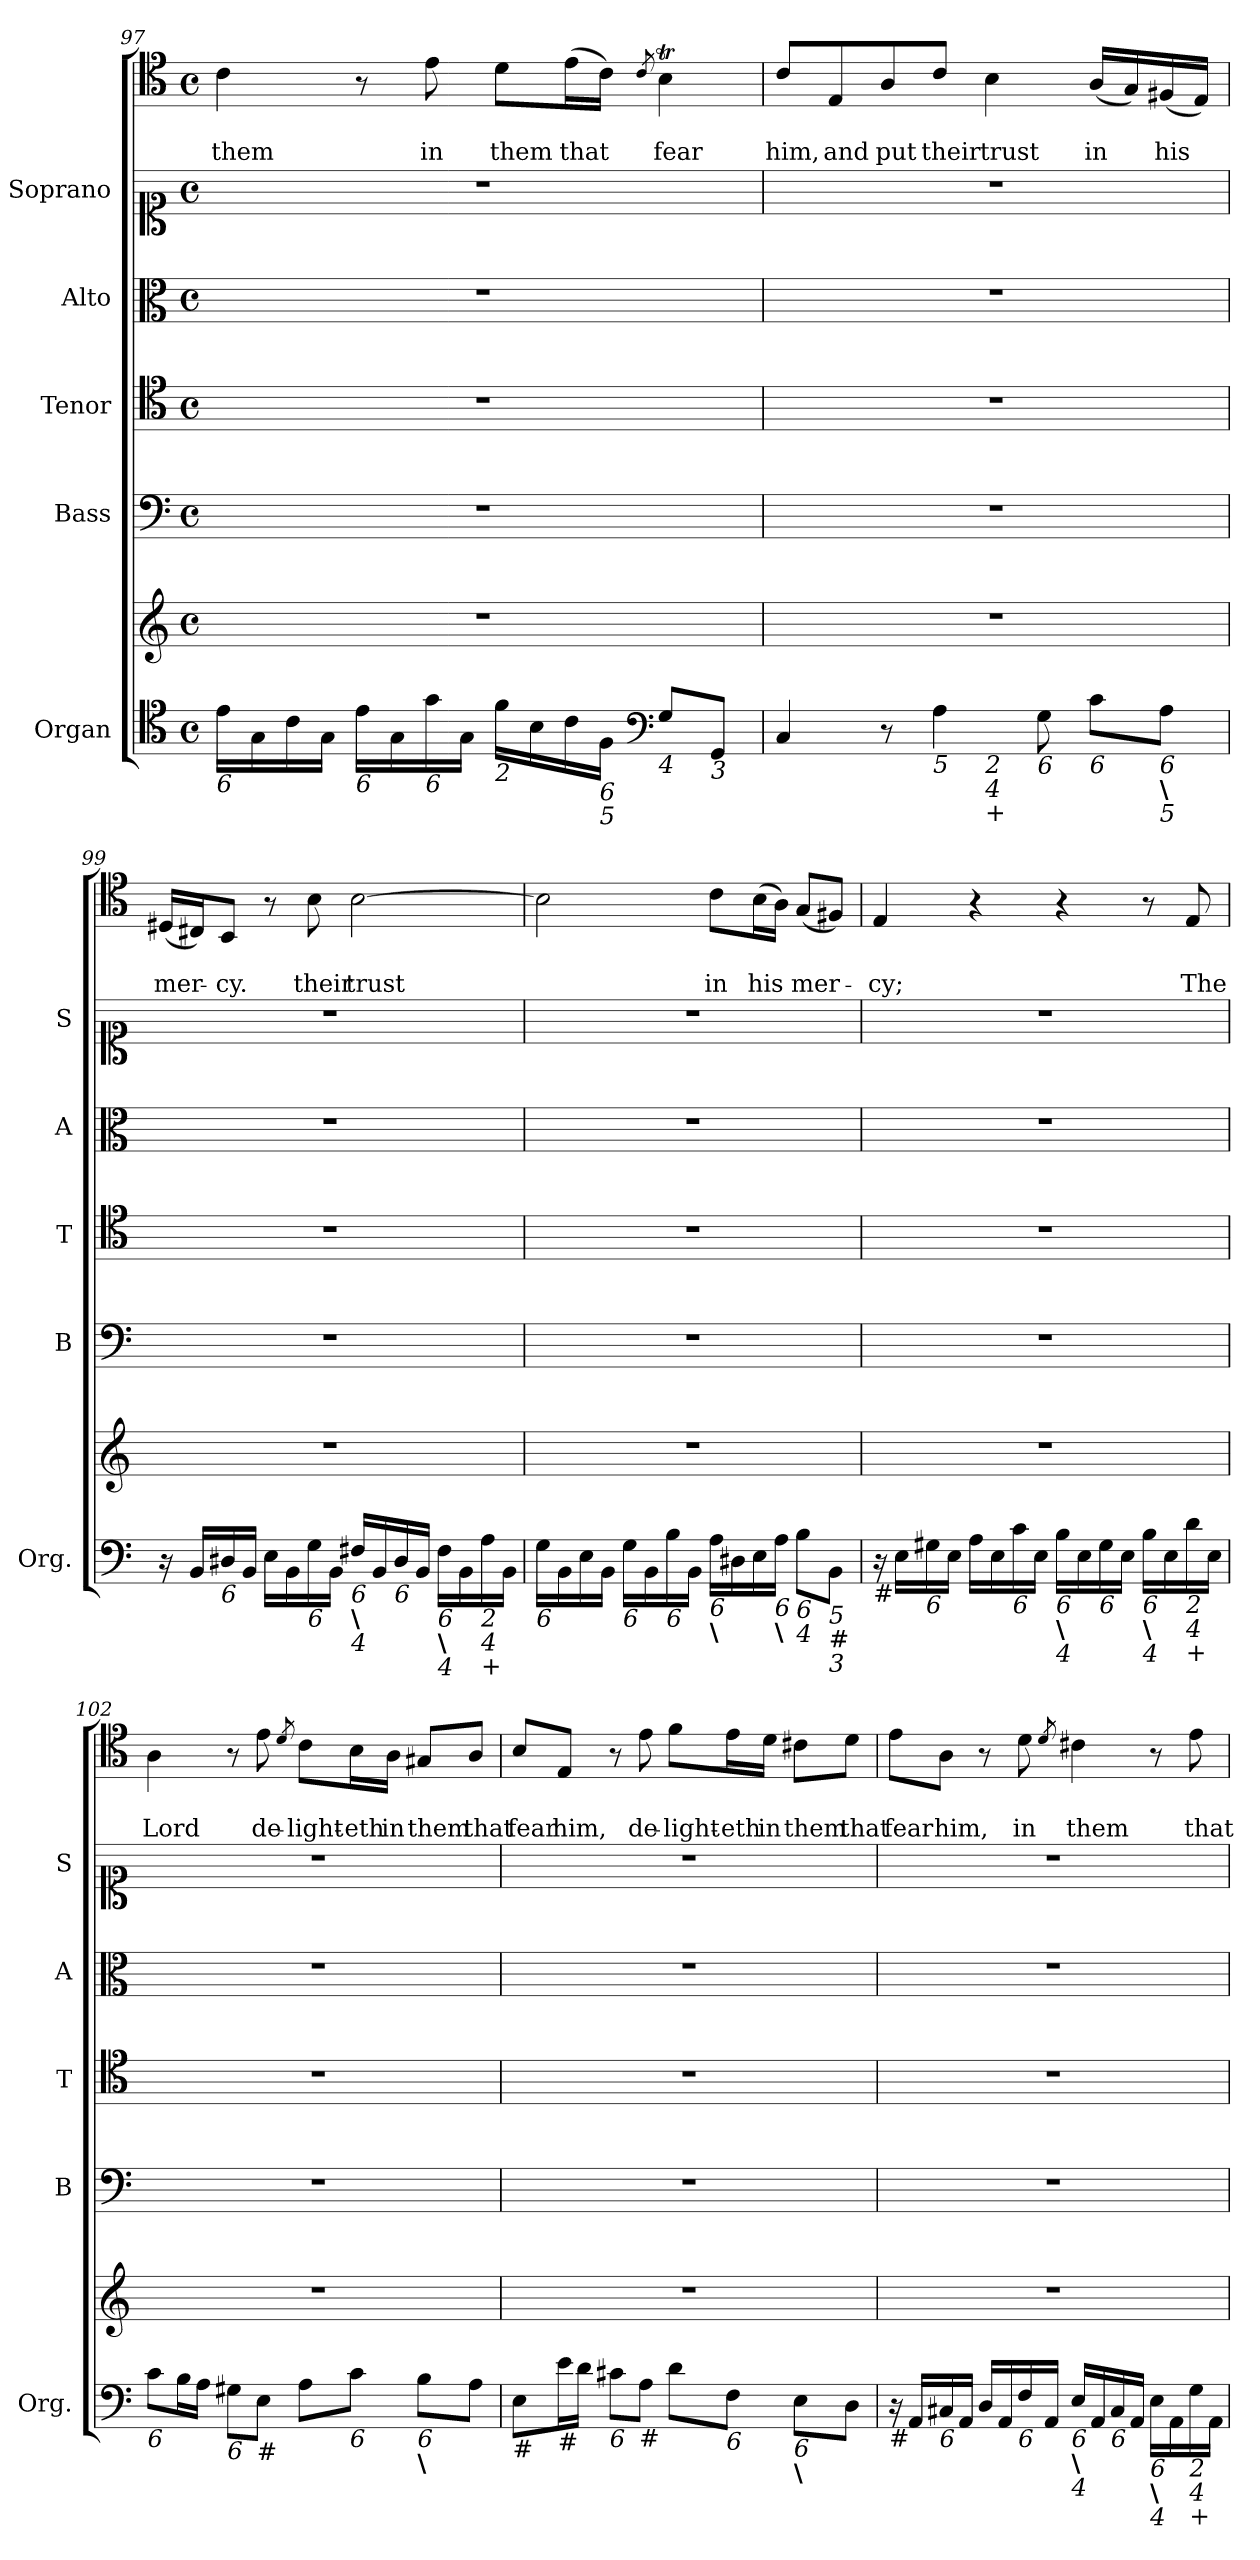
**kern	**kern	**kern	**kern	**kern	**kern	**kern	**text	**text
*part6	*part6	*part5	*part4	*part3	*part2	*part1	*part1	*part1
*staff7	*staff6	*staff5	*staff4	*staff3	*staff2	*staff1	*staff1	*staff1
*I"Organ	*	*I"Bass	*I"Tenor	*I"Alto	*I"Soprano	*	*	*
*I'Org.	*	*I'B	*I'T	*I'A	*I'S	*	*	*
*clefC4	*clefG2	*clefF4	*clefC4	*clefC3	*clefC1	*clefC4	*	*
*k[]	*k[]	*k[]	*k[]	*k[]	*k[]	*k[]	*	*
*C:	*C:	*C:	*C:	*C:	*C:	*C:	*	*
*M4/4	*M4/4	*M4/4	*M4/4	*M4/4	*M4/4	*M4/4	*	*
*met(c)	*met(c)	*met(c)	*met(c)	*met(c)	*met(c)	*met(c)	*	*
=97	=97	=97	=97	=97	=97	=97	=97	=97
!LO:TX:b:i:t=6	!	!	!	!	!	!	!	!
!	!	!	!	!	!	!	!	!LO:LY:b
16e\LL	1r	1r	1r	1r	1r	4c\	.	them
16G\	.	.	.	.	.	.	.	.
16c\	.	.	.	.	.	.	.	.
16G\JJ	.	.	.	.	.	.	.	.
!LO:TX:b:i:t=6	!	!	!	!	!	!	!	!
16e\LL	.	.	.	.	.	8r	.	.
16G\	.	.	.	.	.	.	.	.
!LO:TX:b:i:t=6	!	!	!	!	!	!	!	!
!	!	!	!	!	!	!	!	!LO:LY:b
16g\	.	.	.	.	.	8e\	.	in
16G\JJ	.	.	.	.	.	.	.	.
!LO:TX:b:i:t=2	!	!	!	!	!	!	!	!
!	!	!	!	!	!	!	!	!LO:LY:b
16f\LL	.	.	.	.	.	8d\L	.	them
16B\	.	.	.	.	.	.	.	.
!	!	!	!	!	!	!	!	!LO:LY:b
16c\	.	.	.	.	.	(>16e\L	.	that
!LO:TX:b:i:t=6	!	!	!	!	!	!	!	!
!LO:TX:b:i:t=5	!	!	!	!	!	!	!	!
16F\JJ	.	.	.	.	.	16c\JJ)	.	.
*clefF4	*	*	*	*	*	*	*	*
.	.	.	.	.	.	8qc/	.	.
!LO:TX:b:i:t=4	!	!	!	!	!	!	!	!
!	!	!	!	!	!	!	!	!LO:LY:b
8G/L	.	.	.	.	.	4Bt\	.	fear
!LO:TX:b:i:t=3	!	!	!	!	!	!	!	!
8GG/J	.	.	.	.	.	.	.	.
!!LO:LB:g=z
=98	=98	=98	=98	=98	=98	=98	=98	=98
!	!	!	!	!	!	!	!	!LO:LY:b
*^	*	*	*	*	*	*	*	*
4C/	2ryy	1r	1r	1r	1r	1r	8c/L	.	him,
!	!	!	!	!	!	!	!	!	!LO:LY:b
.	.	.	.	.	.	.	8E/	.	and
!	!	!	!	!	!	!	!	!	!LO:LY:b
8r	.	.	.	.	.	.	8A/	.	put
!LO:TX:b:i:t=5	!	!	!	!	!	!	!	!	!
!	!	!	!	!	!	!	!	!	!LO:LY:b
4A\	.	.	.	.	.	.	8c/J	.	their
!	!LO:TX:b:i:t=2	!	!	!	!	!	!	!	!
!	!LO:TX:b:i:t=4	!	!	!	!	!	!	!	!
!	!LO:TX:b:t=+	!	!	!	!	!	!	!	!
!	!	!	!	!	!	!	!	!	!LO:LY:b
.	2ryy	.	.	.	.	.	4B\	.	trust
!LO:TX:b:i:t=6	!	!	!	!	!	!	!	!	!
8G\	.	.	.	.	.	.	.	.	.
!LO:TX:b:i:t=6	!	!	!	!	!	!	!	!	!
!	!	!	!	!	!	!	!	!	!LO:LY:b
8c\L	.	.	.	.	.	.	(<16A/LL	.	in
.	.	.	.	.	.	.	16G/)	.	.
!LO:TX:b:i:t=6	!	!	!	!	!	!	!	!	!
!LO:TX:b:B:t=\	!	!	!	!	!	!	!	!	!
!LO:TX:b:i:t=5	!	!	!	!	!	!	!	!	!
!	!	!	!	!	!	!	!	!	!LO:LY:b
8A\J	.	.	.	.	.	.	(<16F#X/	.	his
.	.	.	.	.	.	.	16E/JJ)	.	.
=99	=99	=99	=99	=99	=99	=99	=99	=99	=99
!LO:TX:b:t=#	!	!	!	!	!	!	!	!	!
!	!	!	!	!	!	!	!	!	!LO:LY:b
*v	*v	*	*	*	*	*	*	*	*
16r	1r	1r	1r	1r	1r	(<16D#X/LL	.	mer-
16BB/LL	.	.	.	.	.	16C#X/J)	.	.
!LO:TX:b:i:t=6	!	!	!	!	!	!	!	!
!	!	!	!	!	!	!	!	!LO:LY:b
16D#X/	.	.	.	.	.	8BB/J	.	-cy.
16BB/JJ	.	.	.	.	.	.	.	.
16E\LL	.	.	.	.	.	8r	.	.
16BB\	.	.	.	.	.	.	.	.
!LO:TX:b:i:t=6	!	!	!	!	!	!	!	!
!	!	!	!	!	!	!	!	!LO:LY:b
16G\	.	.	.	.	.	8B\	.	their
16BB\JJ	.	.	.	.	.	.	.	.
!LO:TX:b:i:t=6	!	!	!	!	!	!	!	!
!LO:TX:b:B:t=\	!	!	!	!	!	!	!	!
!LO:TX:b:i:t=4	!	!	!	!	!	!	!	!
!	!	!	!	!	!	!	!	!LO:LY:b
16F#X/LL	.	.	.	.	.	[2B\	.	trust
16BB/	.	.	.	.	.	.	.	.
!LO:TX:b:i:t=6	!	!	!	!	!	!	!	!
16D#/	.	.	.	.	.	.	.	.
16BB/JJ	.	.	.	.	.	.	.	.
!LO:TX:b:i:t=6	!	!	!	!	!	!	!	!
!LO:TX:b:B:t=\	!	!	!	!	!	!	!	!
!LO:TX:b:i:t=4	!	!	!	!	!	!	!	!
16F#\LL	.	.	.	.	.	.	.	.
16BB\	.	.	.	.	.	.	.	.
!LO:TX:b:i:t=2	!	!	!	!	!	!	!	!
!LO:TX:b:i:t=4	!	!	!	!	!	!	!	!
!LO:TX:b:t=+	!	!	!	!	!	!	!	!
16A\	.	.	.	.	.	.	.	.
16BB\JJ	.	.	.	.	.	.	.	.
=100	=100	=100	=100	=100	=100	=100	=100	=100
!LO:TX:b:i:t=6	!	!	!	!	!	!	!	!
16G\LL	1r	1r	1r	1r	1r	2B\]	.	.
16BB\	.	.	.	.	.	.	.	.
16E\	.	.	.	.	.	.	.	.
16BB\JJ	.	.	.	.	.	.	.	.
!LO:TX:b:i:t=6	!	!	!	!	!	!	!	!
16G\LL	.	.	.	.	.	.	.	.
16BB\	.	.	.	.	.	.	.	.
!LO:TX:b:i:t=6	!	!	!	!	!	!	!	!
16B\	.	.	.	.	.	.	.	.
16BB\JJ	.	.	.	.	.	.	.	.
!LO:TX:b:i:t=6	!	!	!	!	!	!	!	!
!LO:TX:b:B:t=\	!	!	!	!	!	!	!	!
!	!	!	!	!	!	!	!	!LO:LY:b
16A\LL	.	.	.	.	.	8c\L	.	in
16D#X\	.	.	.	.	.	.	.	.
!	!	!	!	!	!	!	!	!LO:LY:b
16E\	.	.	.	.	.	(>16B\L	.	his
!LO:TX:b:i:t=6	!	!	!	!	!	!	!	!
!LO:TX:b:B:t=\	!	!	!	!	!	!	!	!
16A\JJ	.	.	.	.	.	16A\JJ)	.	.
!LO:TX:b:i:t=6	!	!	!	!	!	!	!	!
!LO:TX:b:i:t=4	!	!	!	!	!	!	!	!
!	!	!	!	!	!	!	!	!LO:LY:b
8B\L	.	.	.	.	.	(<8G/L	.	mer-
!LO:TX:b:i:t=5	!	!	!	!	!	!	!	!
!LO:TX:b:t=#	!	!	!	!	!	!	!	!
!LO:TX:b:i:t=3	!	!	!	!	!	!	!	!
8BB\J	.	.	.	.	.	8F#X/J)	.	.
!!LO:LB:g=z
=101	=101	=101	=101	=101	=101	=101	=101	=101
!LO:TX:b:t=#	!	!	!	!	!	!	!	!
!	!	!	!	!	!	!	!	!LO:LY:b
16r	1r	1r	1r	1r	1r	4E/	.	-cy;
16E\LL	.	.	.	.	.	.	.	.
!LO:TX:b:i:t=6	!	!	!	!	!	!	!	!
16G#X\	.	.	.	.	.	.	.	.
16E\JJ	.	.	.	.	.	.	.	.
16A\LL	.	.	.	.	.	4r	.	.
16E\	.	.	.	.	.	.	.	.
!LO:TX:b:i:t=6	!	!	!	!	!	!	!	!
16c\	.	.	.	.	.	.	.	.
16E\JJ	.	.	.	.	.	.	.	.
!LO:TX:b:i:t=6	!	!	!	!	!	!	!	!
!LO:TX:b:B:t=\	!	!	!	!	!	!	!	!
!LO:TX:b:i:t=4	!	!	!	!	!	!	!	!
16B\LL	.	.	.	.	.	4r	.	.
16E\	.	.	.	.	.	.	.	.
!LO:TX:b:i:t=6	!	!	!	!	!	!	!	!
16G#\	.	.	.	.	.	.	.	.
16E\JJ	.	.	.	.	.	.	.	.
!LO:TX:b:i:t=6	!	!	!	!	!	!	!	!
!LO:TX:b:B:t=\	!	!	!	!	!	!	!	!
!LO:TX:b:i:t=4	!	!	!	!	!	!	!	!
16B\LL	.	.	.	.	.	8r	.	.
16E\	.	.	.	.	.	.	.	.
!LO:TX:b:i:t=2	!	!	!	!	!	!	!	!
!LO:TX:b:i:t=4	!	!	!	!	!	!	!	!
!LO:TX:b:t=+	!	!	!	!	!	!	!	!
!	!	!	!	!	!	!	!	!LO:LY:b
16d\	.	.	.	.	.	8E/	.	The
16E\JJ	.	.	.	.	.	.	.	.
=102	=102	=102	=102	=102	=102	=102	=102	=102
!LO:TX:b:i:t=6	!	!	!	!	!	!	!	!
!	!	!	!	!	!	!	!	!LO:LY:b
8c\L	1r	1r	1r	1r	1r	4A\	.	Lord
16B\L	.	.	.	.	.	.	.	.
16A\JJ	.	.	.	.	.	.	.	.
!LO:TX:b:i:t=6	!	!	!	!	!	!	!	!
8G#X\L	.	.	.	.	.	8r	.	.
!LO:TX:b:t=#	!	!	!	!	!	!	!	!
!	!	!	!	!	!	!	!	!LO:LY:b
8E\J	.	.	.	.	.	8e\	.	de-
.	.	.	.	.	.	8qd/	.	.
!	!	!	!	!	!	!	!	!LO:LY:b
8A\L	.	.	.	.	.	8c\L	.	-light-
!LO:TX:b:i:t=6	!	!	!	!	!	!	!	!
!	!	!	!	!	!	!	!	!LO:LY:b
8c\J	.	.	.	.	.	16B\L	.	-eth
!	!	!	!	!	!	!	!	!LO:LY:b
.	.	.	.	.	.	16A\JJ	.	in
!LO:TX:b:i:t=6	!	!	!	!	!	!	!	!
!LO:TX:b:B:t=\	!	!	!	!	!	!	!	!
!	!	!	!	!	!	!	!	!LO:LY:b
8B\L	.	.	.	.	.	8G#X/L	.	them
!	!	!	!	!	!	!	!	!LO:LY:b
8A\J	.	.	.	.	.	8A/J	.	that
=103	=103	=103	=103	=103	=103	=103	=103	=103
!LO:TX:b:t=#	!	!	!	!	!	!	!	!
!	!	!	!	!	!	!	!	!LO:LY:b
8E\L	1r	1r	1r	1r	1r	8B/L	.	fear
!LO:TX:b:t=#	!	!	!	!	!	!	!	!
!	!	!	!	!	!	!	!	!LO:LY:b
16e\L	.	.	.	.	.	8E/J	.	him,
16d\JJ	.	.	.	.	.	.	.	.
!LO:TX:b:i:t=6	!	!	!	!	!	!	!	!
8c#X\L	.	.	.	.	.	8r	.	.
!LO:TX:b:t=#	!	!	!	!	!	!	!	!
!	!	!	!	!	!	!	!	!LO:LY:b
8A\J	.	.	.	.	.	8e\	.	de-
!	!	!	!	!	!	!	!	!LO:LY:b
8d\L	.	.	.	.	.	8f\L	.	-light-
!LO:TX:b:i:t=6	!	!	!	!	!	!	!	!
!	!	!	!	!	!	!	!	!LO:LY:b
8F\J	.	.	.	.	.	16e\L	.	-eth
!	!	!	!	!	!	!	!	!LO:LY:b
.	.	.	.	.	.	16d\JJ	.	in
!LO:TX:b:i:t=6	!	!	!	!	!	!	!	!
!LO:TX:b:B:t=\	!	!	!	!	!	!	!	!
!	!	!	!	!	!	!	!	!LO:LY:b
8E\L	.	.	.	.	.	8c#X\L	.	them
!	!	!	!	!	!	!	!	!LO:LY:b
8D\J	.	.	.	.	.	8d\J	.	that
!!LO:PB:g=z
=104	=104	=104	=104	=104	=104	=104	=104	=104
!LO:TX:b:t=#	!	!	!	!	!	!	!	!
!	!	!	!	!	!	!	!	!LO:LY:b
16r	1r	1r	1r	1r	1r	8e\L	.	fear
16AA/LL	.	.	.	.	.	.	.	.
!LO:TX:b:i:t=6	!	!	!	!	!	!	!	!
!	!	!	!	!	!	!	!	!LO:LY:b
16C#X/	.	.	.	.	.	8A\J	.	him,
16AA/JJ	.	.	.	.	.	.	.	.
16D/LL	.	.	.	.	.	8r	.	.
16AA/	.	.	.	.	.	.	.	.
!LO:TX:b:i:t=6	!	!	!	!	!	!	!	!
!	!	!	!	!	!	!	!	!LO:LY:b
16F/	.	.	.	.	.	8d\	.	in
16AA/JJ	.	.	.	.	.	.	.	.
.	.	.	.	.	.	8qd/	.	.
!LO:TX:b:i:t=6	!	!	!	!	!	!	!	!
!LO:TX:b:B:t=\	!	!	!	!	!	!	!	!
!LO:TX:b:i:t=4	!	!	!	!	!	!	!	!
!	!	!	!	!	!	!	!	!LO:LY:b
16E/LL	.	.	.	.	.	4c#X\	.	them
16AA/	.	.	.	.	.	.	.	.
!LO:TX:b:i:t=6	!	!	!	!	!	!	!	!
16C#/	.	.	.	.	.	.	.	.
16AA/JJ	.	.	.	.	.	.	.	.
!LO:TX:b:i:t=6	!	!	!	!	!	!	!	!
!LO:TX:b:B:t=\	!	!	!	!	!	!	!	!
!LO:TX:b:i:t=4	!	!	!	!	!	!	!	!
16E\LL	.	.	.	.	.	8r	.	.
16AA\	.	.	.	.	.	.	.	.
!LO:TX:b:i:t=2	!	!	!	!	!	!	!	!
!LO:TX:b:i:t=4	!	!	!	!	!	!	!	!
!LO:TX:b:t=+	!	!	!	!	!	!	!	!
!	!	!	!	!	!	!	!	!LO:LY:b
16G\	.	.	.	.	.	8e\	.	that
16AA\JJ	.	.	.	.	.	.	.	.
=	=	=	=	=	=	=	=	=
*-	*-	*-	*-	*-	*-	*-	*-	*-
